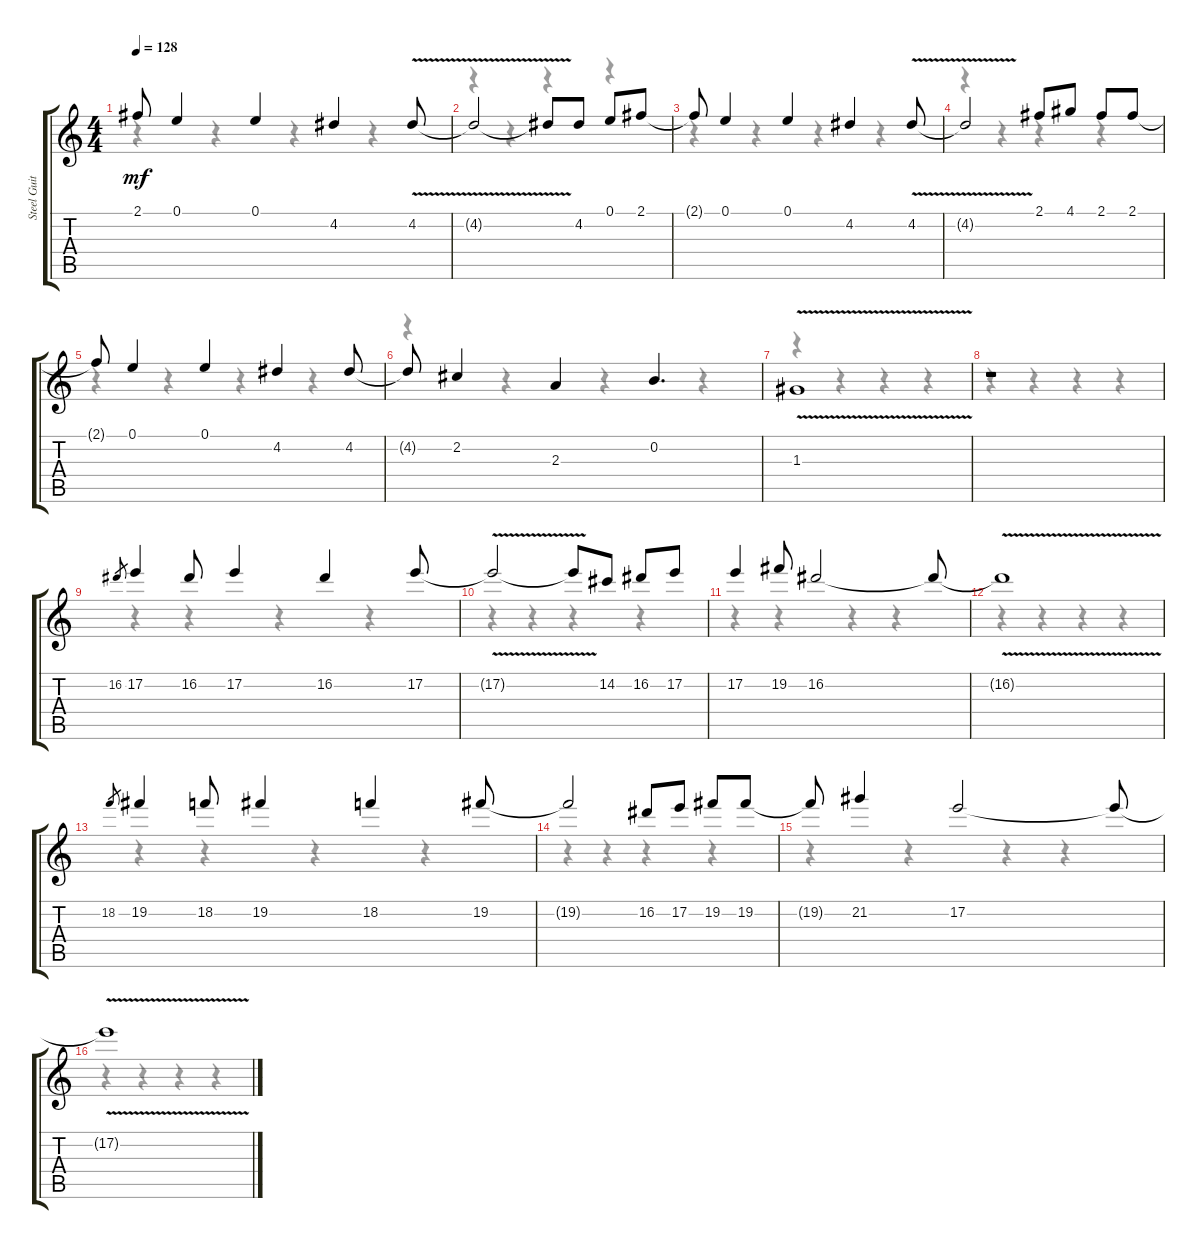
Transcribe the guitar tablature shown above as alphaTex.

\track ("Steel Guitar" "Steel Guit") {instrument acousticguitarsteel}
\staff {score tabs}
\tuning (E4 B3 G3 D3 A2 E2) {hide}
\voice
\ts (4 4)
\tempo 128
\clef g2
\ks c
2.1{t}.8{dy mf} 0.1.4 0.1.4 4.2.4 4.2{v}.8 |
4.2{v t}.2 4.2{v t}.8 4.2.8 0.1.8 2.1.8 |
2.1{t}.8 0.1.4 0.1.4 4.2.4 4.2{v}.8 |
4.2{v t}.2 2.1.8 4.1.8 2.1.8 2.1.8 |
2.1{t}.8 0.1.4 0.1.4 4.2.4 4.2.8 |
4.2{t}.8 2.2.4 2.3.4 0.2.4{d} |
1.3{v}.1 |
r.1 |
16.2.8{gr} 17.2.4 16.2.8 17.2.4 16.2.4 17.2.8 |
17.2{v t}.2 17.2{v t}.8 14.2.8 16.2.8 17.2.8 |
17.2.4 19.2.8 16.2.2 16.2{t}.8 |
16.2{v t}.1 |
18.2.8{gr} 19.2.4 18.2.8 19.2.4 18.2.4 19.2.8 |
19.2{t}.2 16.2.8 17.2.8 19.2.8 19.2.8 |
19.2{t}.8 21.2.4 17.2.2 17.2{t}.8 |
17.2{v t}.1
\voice
\clef g2
\ottava regular
\simile none
\ks c
r.4{dy f} r.4 r.4 r.4 |
r.4 r.4 r.4 r.4 |
r.4 r.4 r.4 r.4 |
r.4 r.4 r.4 r.4 |
r.4 r.4 r.4 r.4 |
r.4 r.4 r.4 r.4 |
r.4 r.4 r.4 r.4 |
r.4 r.4 r.4 r.4 |
r.4 r.4 r.4 r.4 |
r.4 r.4 r.4 r.4 |
r.4 r.4 r.4 r.4 |
r.4 r.4 r.4 r.4 |
r.4 r.4 r.4 r.4 |
r.4 r.4 r.4 r.4 |
r.4 r.4 r.4 r.4 |
r.4 r.4 r.4 r.4
